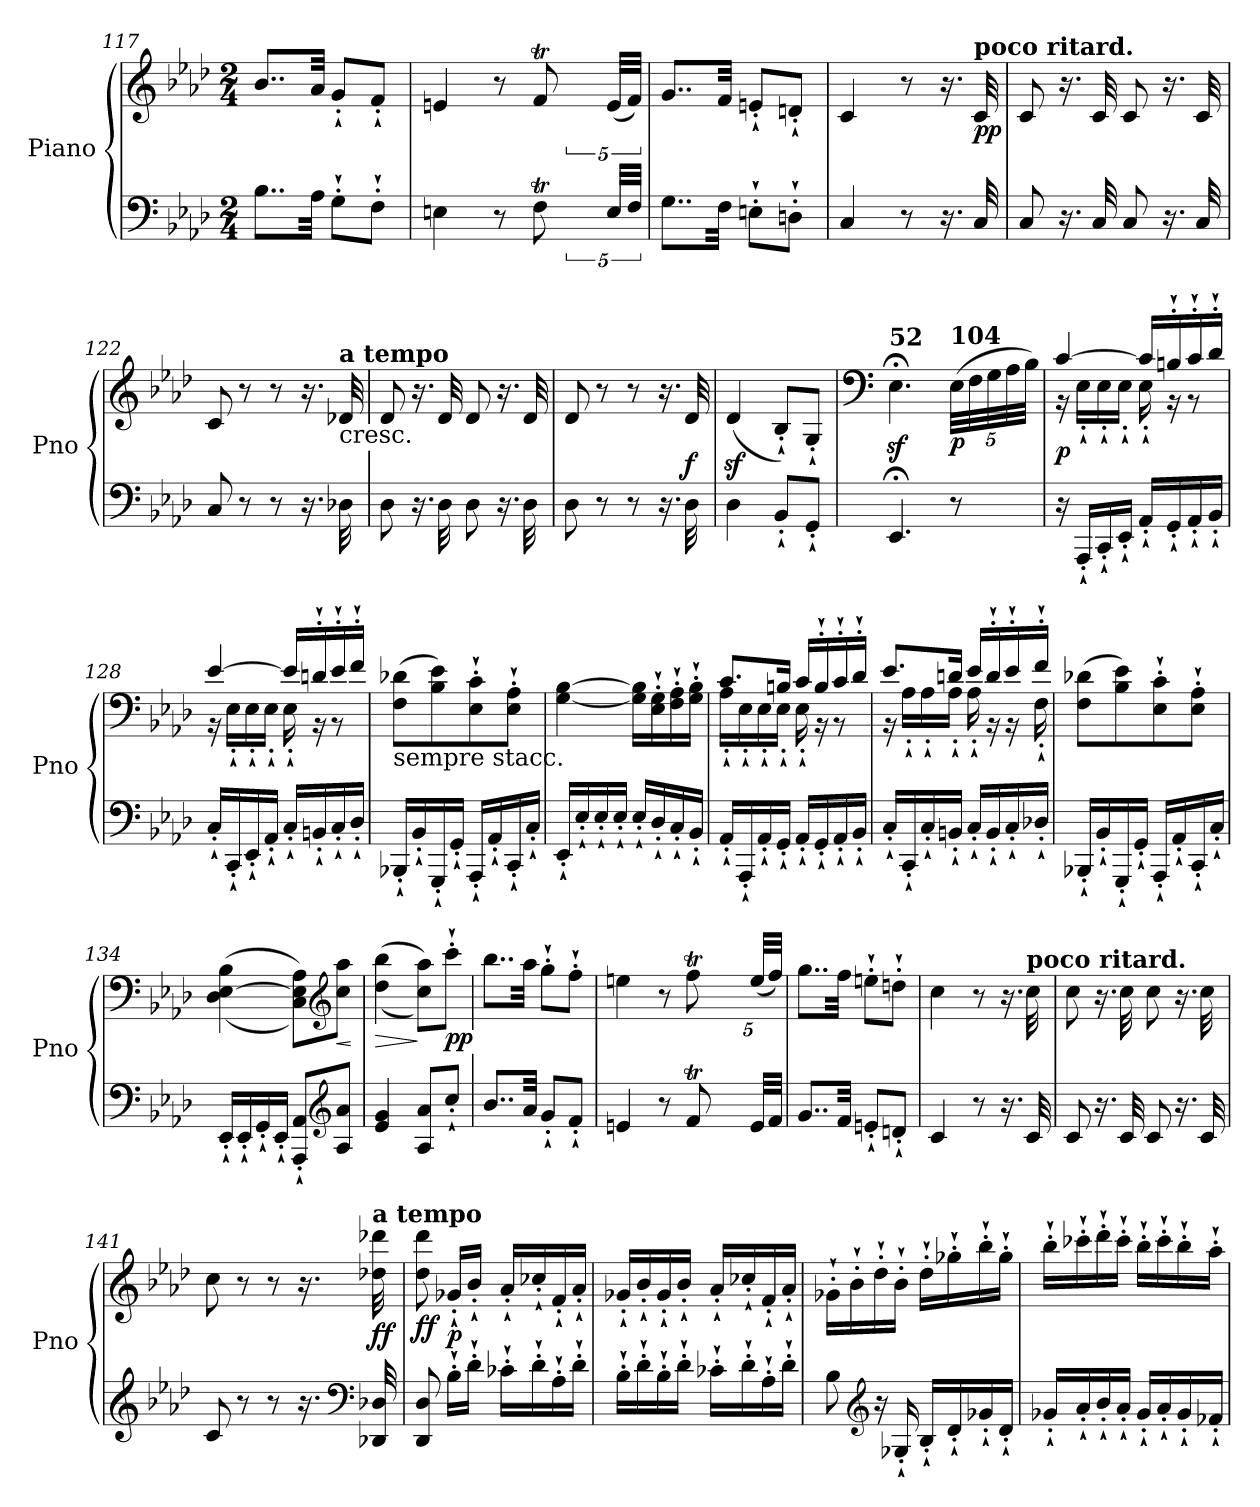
**kern	**kern	**dynam
*part1	*part1	*part1
*staff2	*staff1	*staff1/2
*I"Piano	*	*
*I'Pno	*	*
*clefF4	*clefG2	*
*k[b-e-a-d-]	*k[b-e-a-d-]	*
*A-:	*A-:	*
*M2/4	*M2/4	*
=117	=117	=117
8..B-\L	8..b-/L	.
32A-\Jkk	32a-/Jkk	.
8G'`\L	8g'`/L	.
8F'`\J	8f'`/J	.
=118	=118	=118
*^	*^	*
4En\	5%2ryy	4en/	5%2ryy	.
8r	.	8r	.	.
8FT\	.	8fT/	.	.
*	*Xtuplet	*	*Xtuplet	*
.	40GLLyy	.	40gLLyy	.
.	40FJJyy	.	40fJJyy	.
.	40E/LL	.	(>40e/LL	.
.	40F/JJ	.	40f/JJ)	.
*v	*v	*	*	*
*	*v	*v	*
=119	=119	=119
8..G\L	8..g/L	.
32F\Jkk	32f/Jkk	.
8En'`\L	8en'`/L	.
8Dn'`\J	8dn'`/J	.
=120	=120	=120
4C/	4c/	.
8r	8r	.
16.r	16.r	.
!	!LO:TX:a:B:t=poco ritard.	!
!	!	!LO:DY:b
32C/	32c/	pp
!!LO:LB:g=z
=121	=121	=121
8C/	8c/	.
16.r	16.r	.
32C/	32c/	.
8C/	8c/	.
16.r	16.r	.
32C/	32c/	.
=122	=122	=122
8C/	8c/	.
8r	8r	.
8r	8r	.
16.r	16.r	.
!	!LO:TX:a:B:t=a tempo	!
!	!LO:TX:b:t=cresc.	!
32D-X\	32d-X/	.
=123	=123	=123
8D-\	8d-/	.
16.r	16.r	.
32D-\	32d-/	.
8D-\	8d-/	.
16.r	16.r	.
32D-\	32d-/	.
=124	=124	=124
8D-\	8d-/	.
8r	8r	.
8r	8r	.
16.r	16.r	.
!	!	!LO:DY:a=2
32D-\	32d-/	f
=125	=125	=125
4D-\	(<4d-z</	.
8BB-'`/L	8B-'`/L)	.
8GG'`/J	8G'`/J	.
=126	=126	=126
*	*clefF4	*
!	!LO:TX:a:B:t=52	!
4.EE-;</	4.E-z<;<\	.
*	*tuplet	*
*	*Xbrackettup	*
!	!LO:TX:a:B:t=104	!
!	!	!LO:DY:b
8r	(>40E-\LLL	p
.	40F\	.
.	40G\	.
.	40A-\	.
.	40B-\JJJ)	.
!!LO:LB:g=z
=127	=127	=127
*	*^	*
!	!	!	!LO:DY:b
16r	[4c/	16r	p
16AAA-'`/LL	.	16E-'`\LL	.
16CC'`/	.	16E-'`\	.
16EE-'`/JJ	.	16E-'`\JJ	.
16AA-'`/LL	16c/LL]	16E-'`\	.
16GG'`/	16Bn'`/	16r	.
16AA-'`/	16c'`/	8r	.
16BB-'`/JJ	16d-'`/JJ	.	.
=128	=128	=128	=128
16C'`/LL	[4e-/	16r	.
16CC'`/	.	16E-'`\LL	.
16EE-'`/	.	16E-'`\	.
16AA-'`/JJ	.	16E-'`\JJ	.
16C'`/LL	16e-/LL]	16E-'`\	.
16BBn'`/	16dn'`/	16r	.
16C'`/	16e-'`/	8r	.
16D-'`/JJ	16f'`/JJ	.	.
*	*v	*v	*
=129	=129	=129
!	!LO:TX:b:t=sempre stacc.	!
16BBB-X'`/LL	(>8F\ 8d-X\L	.
16BB-'`/	.	.
16GGG'`/	8B-\ 8e-\)	.
16GG'`/JJ	.	.
16AAA-'`/LL	8E-\'` 8c\'`	.
16AA-'`/	.	.
16CC'`/	8E-\'` 8A-\'`J	.
16C'`/JJ	.	.
=130	=130	=130
16EE-'`/LL	[4G\ [4B-\	.
16E-'`/	.	.
16E-'`/	.	.
16E-'`/JJ	.	.
16E-'`/LL	16G\] 16B-\]LL	.
16D-'`/	16E-\'` 16G\'`	.
16C'`/	16F\'` 16A-\'`	.
16BB-'`/JJ	16G\'` 16B-\'`JJ	.
!!LO:LB:g=z
=131	=131	=131
*	*^	*
16AA-'`/LL	8.c/L	16A-'`\LL	.
16AAA-'`/	.	16E-'`\	.
16AA-'`/	.	16E-'`\	.
16GG'`/JJ	16Bn/Jk	16E-'`\JJ	.
16AA-'`/LL	16c/LL	16E-'`\	.
16GG'`/	16B'`/	16r	.
16AA-'`/	16c'`/	8r	.
16BB-'`/JJ	16d-'`/JJ	.	.
=132	=132	=132	=132
16C'`/LL	8.e-/L	16r	.
16CC'`/	.	16A-'`\LL	.
16C'`/	.	16A-'`\	.
16BBn'`/JJ	16dn/Jk	16A-'`\JJ	.
16C'`/LL	16e-/LL	16A-'`\	.
16BB'`/	16d'`/	16r	.
16C'`/	16e-'`/	16r	.
16D-X'`/JJ	16f'`/JJ	16F'`\	.
*	*v	*v	*
=133	=133	=133
16BBB-X'`/LL	(>8F\ 8d-X\L	.
16BB-'`/	.	.
16GGG'`/	8B-\ 8e-\)	.
16GG'`/JJ	.	.
16AAA-'`/LL	8E-\'` 8c\'`	.
16AA-'`/	.	.
16CC'`/	8E-\'` 8A-\'`J	.
16C'`/JJ	.	.
=134	=134	=134
16EE-'`/LL	(<(<4D-\ [4E-\ 4B-\	.
16EE-'`/	.	.
16GG'`/	.	.
16EE-'`/JJ	.	.
8AAA-/'` 8AA-/'`L	8C\ 8E-\] 8A-\L))	.
*clefG2	*clefG2	*
!	!	!LO:HP:b
8A-/ 8a-/J	8cc\ 8aa-\J	<
.	.	[
=135	=135	=135
!	!	!LO:HP:b
4e-/ 4g/	(>(>4dd-\ 4bb-\	>
8A-/ 8a-/L	8cc\ 8aa-\L))	]
!	!	!LO:DY:b
8cc'`/J	8ccc'`\J	pp
!!LO:LB:g=z
=136	=136	=136
8..b-/L	8..bb-\L	.
32a-/Jkk	32aa-\Jkk	.
8g'`/L	8gg'`\L	.
8f'`/J	8ff'`\J	.
=137	=137	=137
*^	*^	*
4en/	5%2ryy	4een\	5%2ryy	.
8r	.	8r	.	.
8fT/	.	8ffT\	.	.
*	*	*	*Xtuplet	*
.	40gLLyy	.	40ggLLyy	.
.	40fJJyy	.	40ffJJyy	.
.	40e/LL	.	(>40ee/LL	.
.	40f/JJ	.	40ff/JJ)	.
*v	*v	*	*	*
*	*v	*v	*
=138	=138	=138
8..g/L	8..gg\L	.
32f/Jkk	32ff\Jkk	.
8en'`/L	8een'`\L	.
8dn'`/J	8ddn'`\J	.
=139	=139	=139
4c/	4cc\	.
8r	8r	.
16.r	16.r	.
!	!LO:TX:a:B:t=poco ritard.	!
32c/	32cc\	.
=140	=140	=140
8c/	8cc\	.
16.r	16.r	.
32c/	32cc\	.
8c/	8cc\	.
16.r	16.r	.
32c/	32cc\	.
=141	=141	=141
8c/	8cc\	.
8r	8r	.
8r	8r	.
16.r	16.r	.
*clefF4	*	*
!	!LO:TX:a:B:t=a tempo	!
!	!	!LO:DY:b
32DD-X/ 32D-X/	32dd-X\ 32ddd-X\	ff
!!LO:PB:g=z
=142	=142	=142
!	!	!LO:DY:b
8DD-/ 8D-/	8dd-\ 8ddd-\	ff
!	!	!LO:DY:b
16B-'`\LL	16g-X'`/LL	p
16d-'`\JJ	16b-'`/JJ	.
16c-X'`\LL	16a-'`/LL	.
16d-'`\	16cc-X'`/	.
16A-'`\	16f'`/	.
16d-'`\JJ	16a-'`/JJ	.
=143	=143	=143
16B-'`\LL	16g-X'`/LL	.
16d-'`\	16b-'`/	.
16B-'`\	16g-'`/	.
16d-'`\JJ	16b-'`/JJ	.
16c-X'`\LL	16a-'`/LL	.
16d-'`\	16cc-X'`/	.
16A-'`\	16f'`/	.
16d-'`\JJ	16a-'`/JJ	.
=144	=144	=144
8B-\	16g-X'`\LL	.
.	16b-'`\	.
*clefG2	*	*
16r	16dd-'`\	.
16G-X'`/	16b-'`\JJ	.
16B-'`/LL	16dd-'`\LL	.
16d-'`/	16gg-X'`\	.
16g-X'`/	16bb-'`\	.
16d-'`/JJ	16gg-'`\JJ	.
=145	=145	=145
16g-X'`/LL	16bb-'`\LL	.
16a-'`/	16ccc-X'`\	.
16b-'`/	16ddd-'`\	.
16a-'`/JJ	16ccc-'`\JJ	.
16g-'`/LL	16bb-'`\LL	.
16a-'`/	16ccc-'`\	.
16g-'`/	16bb-'`\	.
16f-X'`/JJ	16aa-'`\JJ	.
=	=	=
*-	*-	*-
